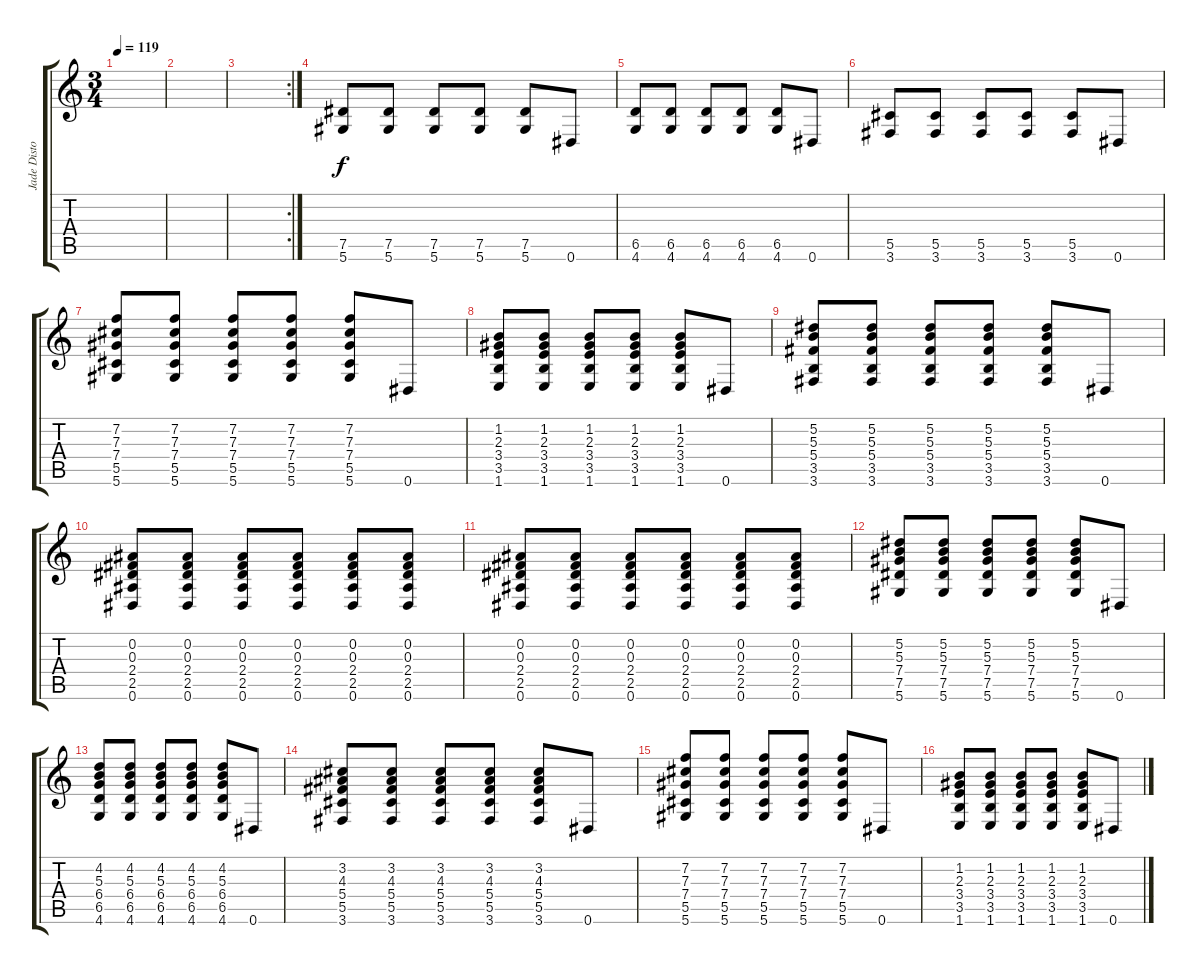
\track ("Jade Distorted" "Jade Disto") {instrument overdrivenguitar}
\staff {score tabs}
\tuning (Eb4 Bb3 Gb3 Db3 Ab2 Eb2) {hide}
\ts (3 4)
\tempo 119
\clef g2
\ks c
|
|
\rc 2
|
(7.5 5.6).8{volume 14} (7.5 5.6).8 (7.5 5.6).8 (7.5 5.6).8 (7.5 5.6).8 0.6.8 |
(6.5 4.6).8 (6.5 4.6).8 (6.5 4.6).8 (6.5 4.6).8 (6.5 4.6).8 0.6.8 |
(5.5 3.6).8 (5.5 3.6).8 (5.5 3.6).8 (5.5 3.6).8 (5.5 3.6).8 0.6.8 |
(7.2 7.3 7.4 5.5 5.6).8 (7.2 7.3 7.4 5.5 5.6).8 (7.2 7.3 7.4 5.5 5.6).8 (7.2 7.3 7.4 5.5 5.6).8 (7.2 7.3 7.4 5.5 5.6).8 0.6.8 |
(1.2 2.3 3.4 3.5 1.6).8{volume 14} (1.2 2.3 3.4 3.5 1.6).8{volume 14} (1.2 2.3 3.4 3.5 1.6).8{volume 14} (1.2 2.3 3.4 3.5 1.6).8{volume 14} (1.2 2.3 3.4 3.5 1.6).8{volume 14} 0.6.8 |
(5.2 5.3 5.4 3.5 3.6).8 (5.2 5.3 5.4 3.5 3.6).8 (5.2 5.3 5.4 3.5 3.6).8 (5.2 5.3 5.4 3.5 3.6).8 (5.2 5.3 5.4 3.5 3.6).8 0.6.8 |
(0.2 0.3 2.4 2.5 0.6).8 (0.2 0.3 2.4 2.5 0.6).8 (0.2 0.3 2.4 2.5 0.6).8 (0.2 0.3 2.4 2.5 0.6).8 (0.2 0.3 2.4 2.5 0.6).8 (0.2 0.3 2.4 2.5 0.6).8 |
(0.2 0.3 2.4 2.5 0.6).8 (0.2 0.3 2.4 2.5 0.6).8 (0.2 0.3 2.4 2.5 0.6).8 (0.2 0.3 2.4 2.5 0.6).8 (0.2 0.3 2.4 2.5 0.6).8 (0.2 0.3 2.4 2.5 0.6).8 |
(5.2 5.3 7.4 7.5 5.6).8 (5.2 5.3 7.4 7.5 5.6).8 (5.2 5.3 7.4 7.5 5.6).8 (5.2 5.3 7.4 7.5 5.6).8 (5.2 5.3 7.4 7.5 5.6).8 0.6.8 |
(4.2 5.3 6.4 6.5 4.6).8 (4.2 5.3 6.4 6.5 4.6).8 (4.2 5.3 6.4 6.5 4.6).8 (4.2 5.3 6.4 6.5 4.6).8 (4.2 5.3 6.4 6.5 4.6).8 0.6.8 |
(3.2 4.3 5.4 5.5 3.6).8 (3.2 4.3 5.4 5.5 3.6).8 (3.2 4.3 5.4 5.5 3.6).8 (3.2 4.3 5.4 5.5 3.6).8 (3.2 4.3 5.4 5.5 3.6).8 0.6.8 |
(7.2 7.3 7.4 5.5 5.6).8 (7.2 7.3 7.4 5.5 5.6).8 (7.2 7.3 7.4 5.5 5.6).8 (7.2 7.3 7.4 5.5 5.6).8 (7.2 7.3 7.4 5.5 5.6).8 0.6.8 |
(1.2 2.3 3.4 3.5 1.6).8{volume 14} (1.2 2.3 3.4 3.5 1.6).8{volume 14} (1.2 2.3 3.4 3.5 1.6).8{volume 14} (1.2 2.3 3.4 3.5 1.6).8{volume 14} (1.2 2.3 3.4 3.5 1.6).8{volume 14} 0.6.8
